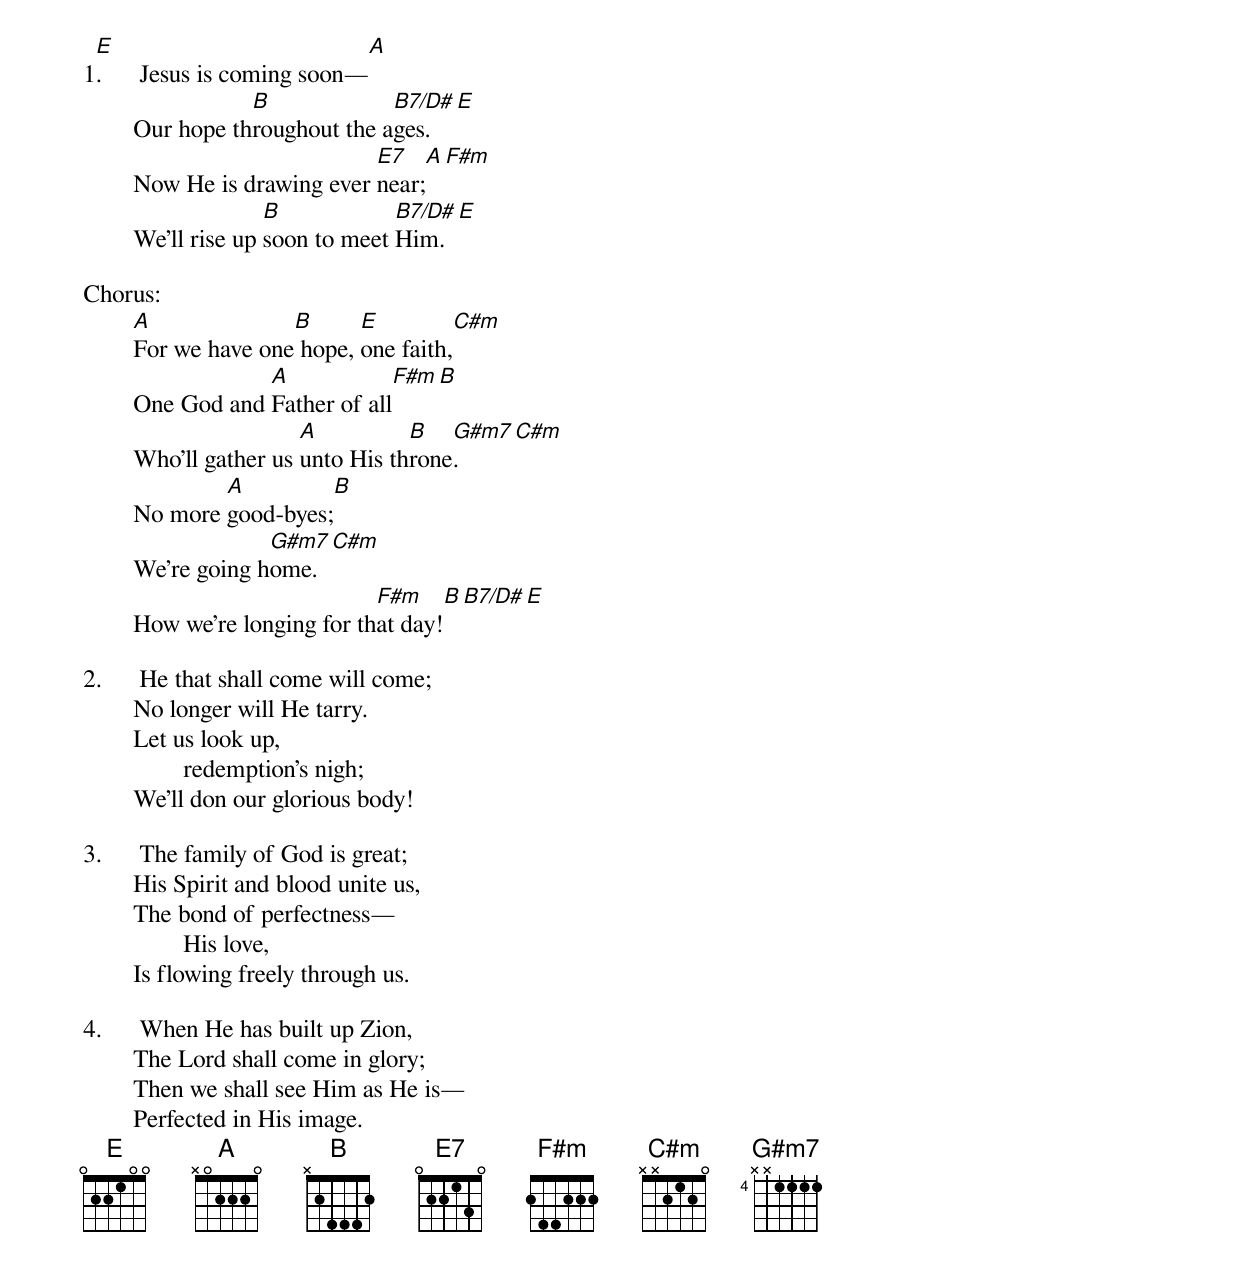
 E                               A
1.	Jesus is coming soon—
	           B             B7/D#               E
	Our hope throughout the ages.
	                       E7            A       F#m
	Now He is drawing ever near;
	              B            B7/D#       E
	We’ll rise up soon to meet Him.

Chorus:
	A              B      E                   C#m
	For we have one hope, one faith,
	            A              F#m           B
	One God and Father of all
	                 A          B   G#m7           C#m
	Who’ll gather us unto His throne.
	        A                     B
	No more good-byes;
	             G#m7     C#m
	We’re going home.
	                        F#m        B   B7/D# E
	How we’re longing for that day!

2.	He that shall come will come;
	No longer will He tarry.
	Let us look up,
		redemption’s nigh;
	We’ll don our glorious body!

3.	The family of God is great;
	His Spirit and blood unite us,
	The bond of perfectness—
		His love,
	Is flowing freely through us.

4.	When He has built up Zion,
	The Lord shall come in glory;
	Then we shall see Him as He is—
	Perfected in His image.
